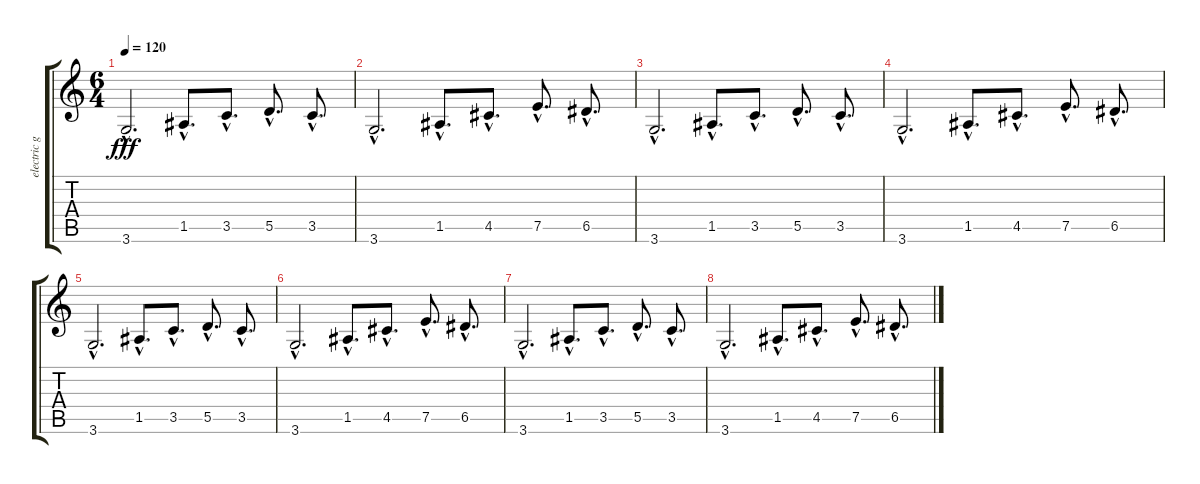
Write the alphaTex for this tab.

\track ("electric guitar 1" "electric g") {instrument overdrivenguitar}
\staff {score tabs}
\tuning (E4 B3 G3 D3 A2 E2) {hide}
\ts (6 4)
\tempo 120
\clef g2
\ks c
3.6{hac}.2{d dy fff} 1.5{hac}.8{d} 3.5{hac}.8{d} 5.5{hac}.8{d} 3.5{hac}.8{d} |
3.6{hac}.2{d} 1.5{hac}.8{d} 4.5{hac}.8{d} 7.5{hac}.8{d} 6.5{hac}.8{d} |
3.6{hac}.2{d} 1.5{hac}.8{d} 3.5{hac}.8{d} 5.5{hac}.8{d} 3.5{hac}.8{d} |
3.6{hac}.2{d} 1.5{hac}.8{d} 4.5{hac}.8{d} 7.5{hac}.8{d} 6.5{hac}.8{d} |
3.6{hac}.2{d} 1.5{hac}.8{d} 3.5{hac}.8{d} 5.5{hac}.8{d} 3.5{hac}.8{d} |
3.6{hac}.2{d} 1.5{hac}.8{d} 4.5{hac}.8{d} 7.5{hac}.8{d} 6.5{hac}.8{d} |
3.6{hac}.2{d} 1.5{hac}.8{d} 3.5{hac}.8{d} 5.5{hac}.8{d} 3.5{hac}.8{d} |
3.6{hac}.2{d} 1.5{hac}.8{d} 4.5{hac}.8{d} 7.5{hac}.8{d} 6.5{hac}.8{d}
